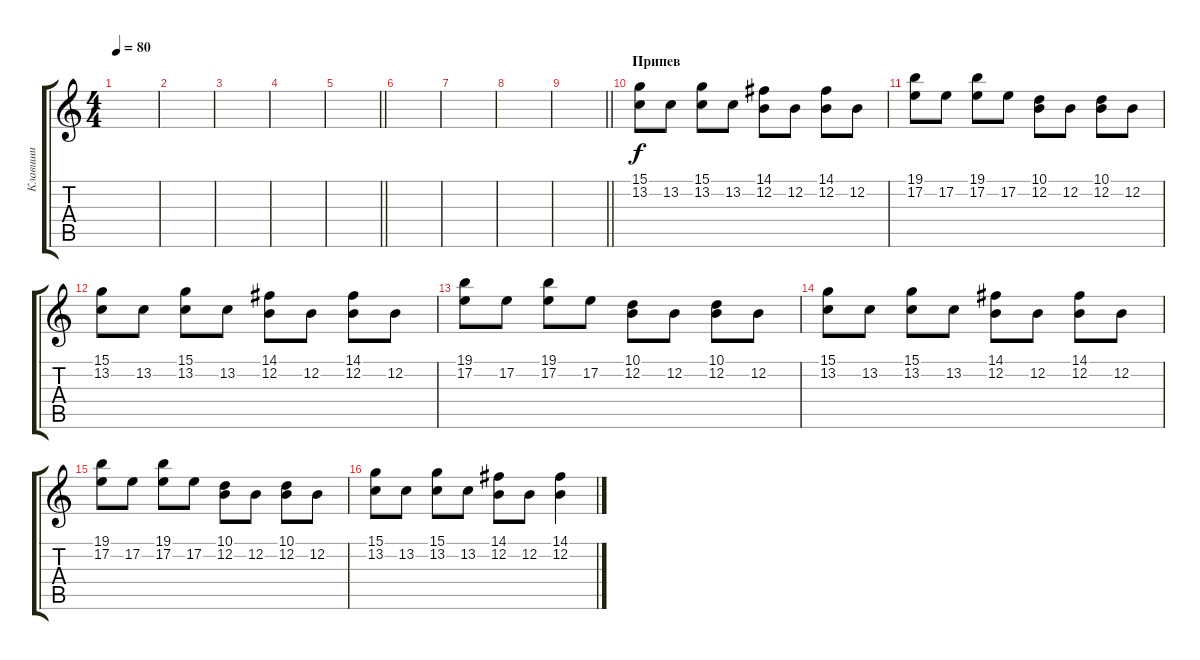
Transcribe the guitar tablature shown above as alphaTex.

\track ("Клавиши" "Клавиши") {instrument stringensemble1}
\staff {score tabs}
\tuning (E4 B3 G3 D3 A2 E2) {hide}
\ts (4 4)
\tempo 80
\clef g2
\ks c
|
|
|
|
\barLineRight lightlight
|
|
|
|
\barLineRight lightlight
|
\section ("" "Припев")
(15.1 13.2).8 13.2.8 (15.1 13.2).8 13.2.8 (14.1 12.2).8 12.2.8 (14.1 12.2).8 12.2.8 |
(19.1 17.2).8 17.2.8 (19.1 17.2).8 17.2.8 (10.1 12.2).8 12.2.8 (10.1 12.2).8 12.2.8 |
(15.1 13.2).8 13.2.8 (15.1 13.2).8 13.2.8 (14.1 12.2).8 12.2.8 (14.1 12.2).8 12.2.8 |
(19.1 17.2).8 17.2.8 (19.1 17.2).8 17.2.8 (10.1 12.2).8 12.2.8 (10.1 12.2).8 12.2.8 |
(15.1 13.2).8 13.2.8 (15.1 13.2).8 13.2.8 (14.1 12.2).8 12.2.8 (14.1 12.2).8 12.2.8 |
(19.1 17.2).8 17.2.8 (19.1 17.2).8 17.2.8 (10.1 12.2).8 12.2.8 (10.1 12.2).8 12.2.8 |
(15.1 13.2).8 13.2.8 (15.1 13.2).8 13.2.8 (14.1 12.2).8 12.2.8 (14.1 12.2).4
